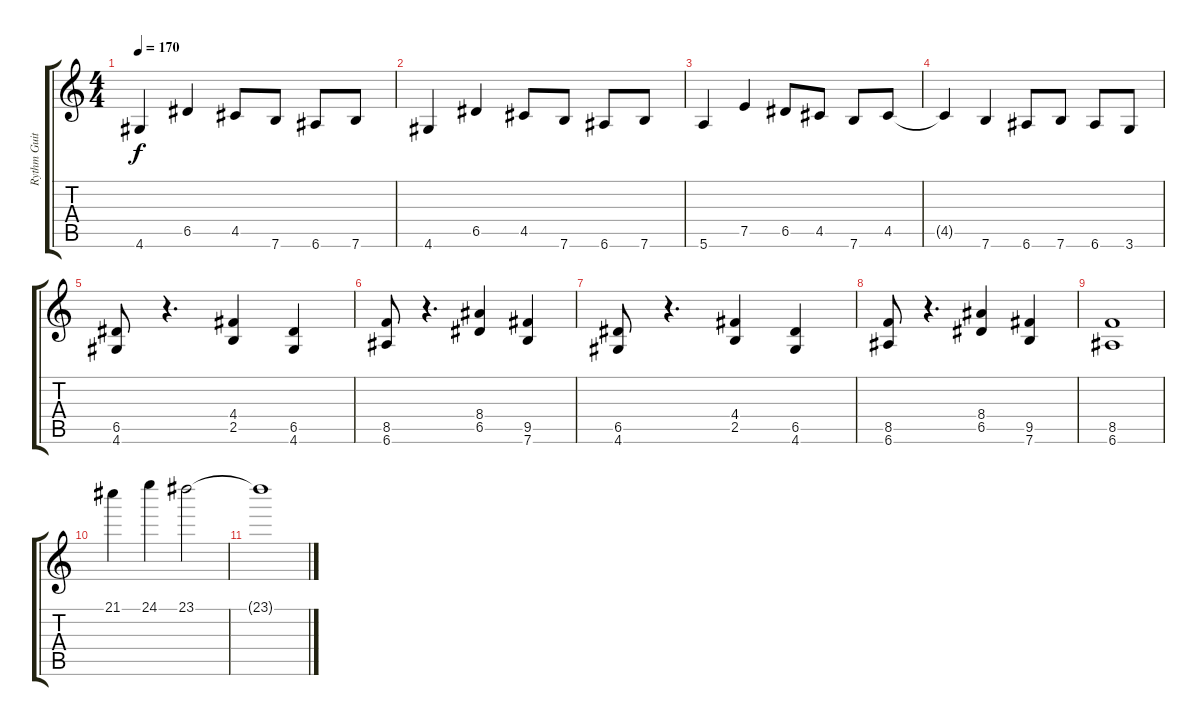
\track ("Rythm Guitar" "Rythm Guit") {instrument distortionguitar}
\staff {score tabs}
\tuning (E4 B3 G3 D3 A2 E2) {hide}
\ts (4 4)
\tempo 170
\clef g2
\ks c
4.6.4{dy f} 6.5.4 4.5.8 7.6.8 6.6.8 7.6.8 |
4.6.4 6.5.4 4.5.8 7.6.8 6.6.8 7.6.8 |
5.6.4 7.5.4 6.5.8 4.5.8 7.6.8 4.5.8 |
4.5{t}.4 7.6.4 6.6.8 7.6.8 6.6.8 3.6.8 |
(6.5 4.6).8 r.4{d} (4.4 2.5).4 (6.5 4.6).4 |
(8.5 6.6).8 r.4{d} (8.4 6.5).4 (9.5 7.6).4 |
(6.5 4.6).8 r.4{d} (4.4 2.5).4 (6.5 4.6).4 |
(8.5 6.6).8 r.4{d} (8.4 6.5).4 (9.5 7.6).4 |
(8.5 6.6).1 |
21.1.4{volume 9} 24.1.4 23.1.2 |
23.1{t}.1
